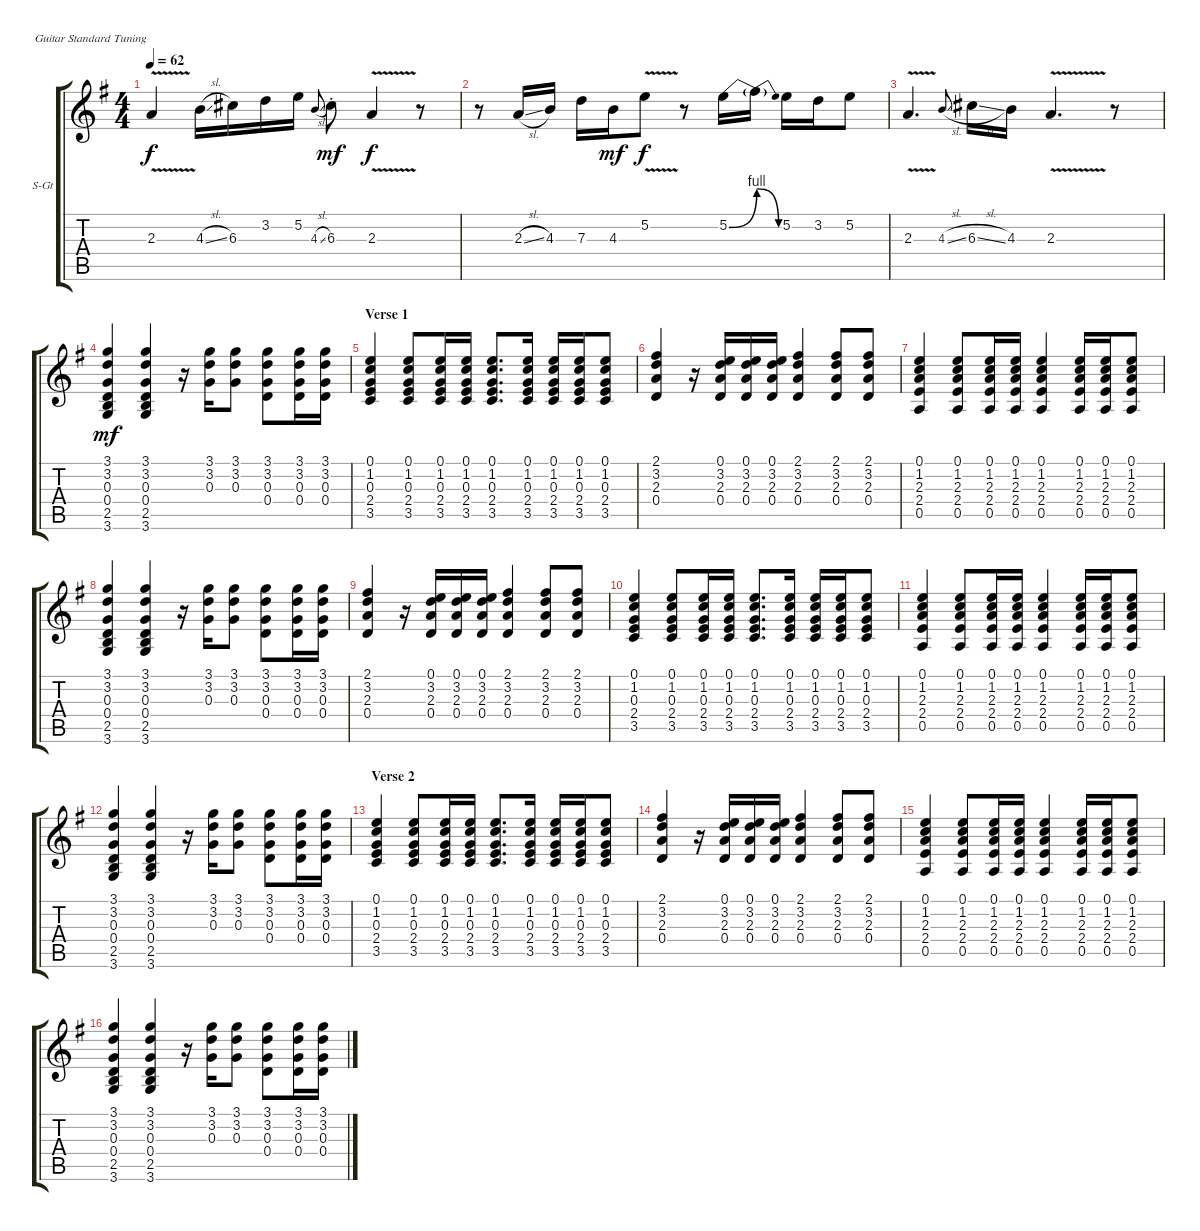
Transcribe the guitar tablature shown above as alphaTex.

\defaultSystemsLayout 4
\bracketExtendMode groupsimilarinstruments
\firstSystemTrackNameOrientation horizontal
\otherSystemsTrackNameOrientation horizontal
\track ("Lead" "S-Gt") {instrument acousticguitarsteel}
\staff {score tabs}
\tuning (E4 B3 G3 D3 A2 E2)
\ts (4 4)
\tempo 62
\clef g2
\ks g
2.3{v}.4{dy f} 4.3{sl}.16 6.3.16 3.2.16 5.2.16 4.3{sl}.8{gr onbeat} 6.3{st}.8{dy mf} 2.3{v}.4{dy f} r.8 |
r.8 2.3{sl}.16 4.3.16 7.3.16 4.3.16{dy mf} 5.2{v}.8{dy f} r.8 5.2{be (bend 0 0 60 4)}.16 5.2{be (release 0 4 60 0) t}.16 5.2.16 3.2.16 5.2.8 |
2.3{v}.4{d} 4.3{sl}.8{gr onbeat} 6.3{sl}.16 4.3.16 2.3{v}.4{d} r.8 |
(3.6 2.5 0.4 0.3 3.2 3.1).4{dy mf} (3.6 2.5 0.4 0.3 3.2 3.1).4 r.16 (0.3 3.2 3.1).16 (0.3 3.2 3.1).8 (0.3 3.2 3.1 0.4).8 (0.3 3.2 3.1 0.4).16 (0.3 3.2 3.1 0.4).16 |
\section ("" "Verse 1")
(3.5 2.4 0.3 1.2 0.1).4 (3.5 2.4 0.3 1.2 0.1).8 (3.5 2.4 0.3 1.2 0.1).16 (3.5 2.4 0.3 1.2 0.1).16 (3.5 2.4 0.3 1.2 0.1).8{d} (3.5 2.4 0.3 1.2 0.1).16 (3.5 2.4 0.3 1.2 0.1).16 (3.5 2.4 0.3 1.2 0.1).16 (3.5 2.4 0.3 1.2 0.1).8 |
(0.4 2.3 3.2 2.1).4 r.16 (0.4 2.3 3.2 0.1).16 (0.4 2.3 3.2 0.1).16 (0.4 2.3 3.2 0.1).16 (0.4 2.3 3.2 2.1).4 (0.4 2.3 3.2 2.1).8 (0.4 2.3 3.2 2.1).8 |
(0.1 1.2 2.3 2.4 0.5).4 (0.1 1.2 2.3 2.4 0.5).8 (0.1 1.2 2.3 2.4 0.5).16 (0.1 1.2 2.3 2.4 0.5).16 (0.1 1.2 2.3 2.4 0.5).4 (0.1 1.2 2.3 2.4 0.5).16 (0.1 1.2 2.3 2.4 0.5).16 (0.1 1.2 2.3 2.4 0.5).8 |
(3.6 2.5 0.4 0.3 3.2 3.1).4 (3.6 2.5 0.4 0.3 3.2 3.1).4 r.16 (0.3 3.2 3.1).16 (0.3 3.2 3.1).8 (0.3 3.2 3.1 0.4).8 (0.3 3.2 3.1 0.4).16 (0.3 3.2 3.1 0.4).16 |
(0.4 2.3 3.2 2.1).4 r.16 (0.4 2.3 3.2 0.1).16 (0.4 2.3 3.2 0.1).16 (0.4 2.3 3.2 0.1).16 (0.4 2.3 3.2 2.1).4 (0.4 2.3 3.2 2.1).8 (0.4 2.3 3.2 2.1).8 |
(3.5 2.4 0.3 1.2 0.1).4 (3.5 2.4 0.3 1.2 0.1).8 (3.5 2.4 0.3 1.2 0.1).16 (3.5 2.4 0.3 1.2 0.1).16 (3.5 2.4 0.3 1.2 0.1).8{d} (3.5 2.4 0.3 1.2 0.1).16 (3.5 2.4 0.3 1.2 0.1).16 (3.5 2.4 0.3 1.2 0.1).16 (3.5 2.4 0.3 1.2 0.1).8 |
(0.1 1.2 2.3 2.4 0.5).4 (0.1 1.2 2.3 2.4 0.5).8 (0.1 1.2 2.3 2.4 0.5).16 (0.1 1.2 2.3 2.4 0.5).16 (0.1 1.2 2.3 2.4 0.5).4 (0.1 1.2 2.3 2.4 0.5).16 (0.1 1.2 2.3 2.4 0.5).16 (0.1 1.2 2.3 2.4 0.5).8 |
(3.6 2.5 0.4 0.3 3.2 3.1).4 (3.6 2.5 0.4 0.3 3.2 3.1).4 r.16 (0.3 3.2 3.1).16 (0.3 3.2 3.1).8 (0.3 3.2 3.1 0.4).8 (0.3 3.2 3.1 0.4).16 (0.3 3.2 3.1 0.4).16 |
\section ("" "Verse 2")
(3.5 2.4 0.3 1.2 0.1).4 (3.5 2.4 0.3 1.2 0.1).8 (3.5 2.4 0.3 1.2 0.1).16 (3.5 2.4 0.3 1.2 0.1).16 (3.5 2.4 0.3 1.2 0.1).8{d} (3.5 2.4 0.3 1.2 0.1).16 (3.5 2.4 0.3 1.2 0.1).16 (3.5 2.4 0.3 1.2 0.1).16 (3.5 2.4 0.3 1.2 0.1).8 |
(0.4 2.3 3.2 2.1).4 r.16 (0.4 2.3 3.2 0.1).16 (0.4 2.3 3.2 0.1).16 (0.4 2.3 3.2 0.1).16 (0.4 2.3 3.2 2.1).4 (0.4 2.3 3.2 2.1).8 (0.4 2.3 3.2 2.1).8 |
(0.1 1.2 2.3 2.4 0.5).4 (0.1 1.2 2.3 2.4 0.5).8 (0.1 1.2 2.3 2.4 0.5).16 (0.1 1.2 2.3 2.4 0.5).16 (0.1 1.2 2.3 2.4 0.5).4 (0.1 1.2 2.3 2.4 0.5).16 (0.1 1.2 2.3 2.4 0.5).16 (0.1 1.2 2.3 2.4 0.5).8 |
(3.6 2.5 0.4 0.3 3.2 3.1).4 (3.6 2.5 0.4 0.3 3.2 3.1).4 r.16 (0.3 3.2 3.1).16 (0.3 3.2 3.1).8 (0.3 3.2 3.1 0.4).8 (0.3 3.2 3.1 0.4).16 (0.3 3.2 3.1 0.4).16
